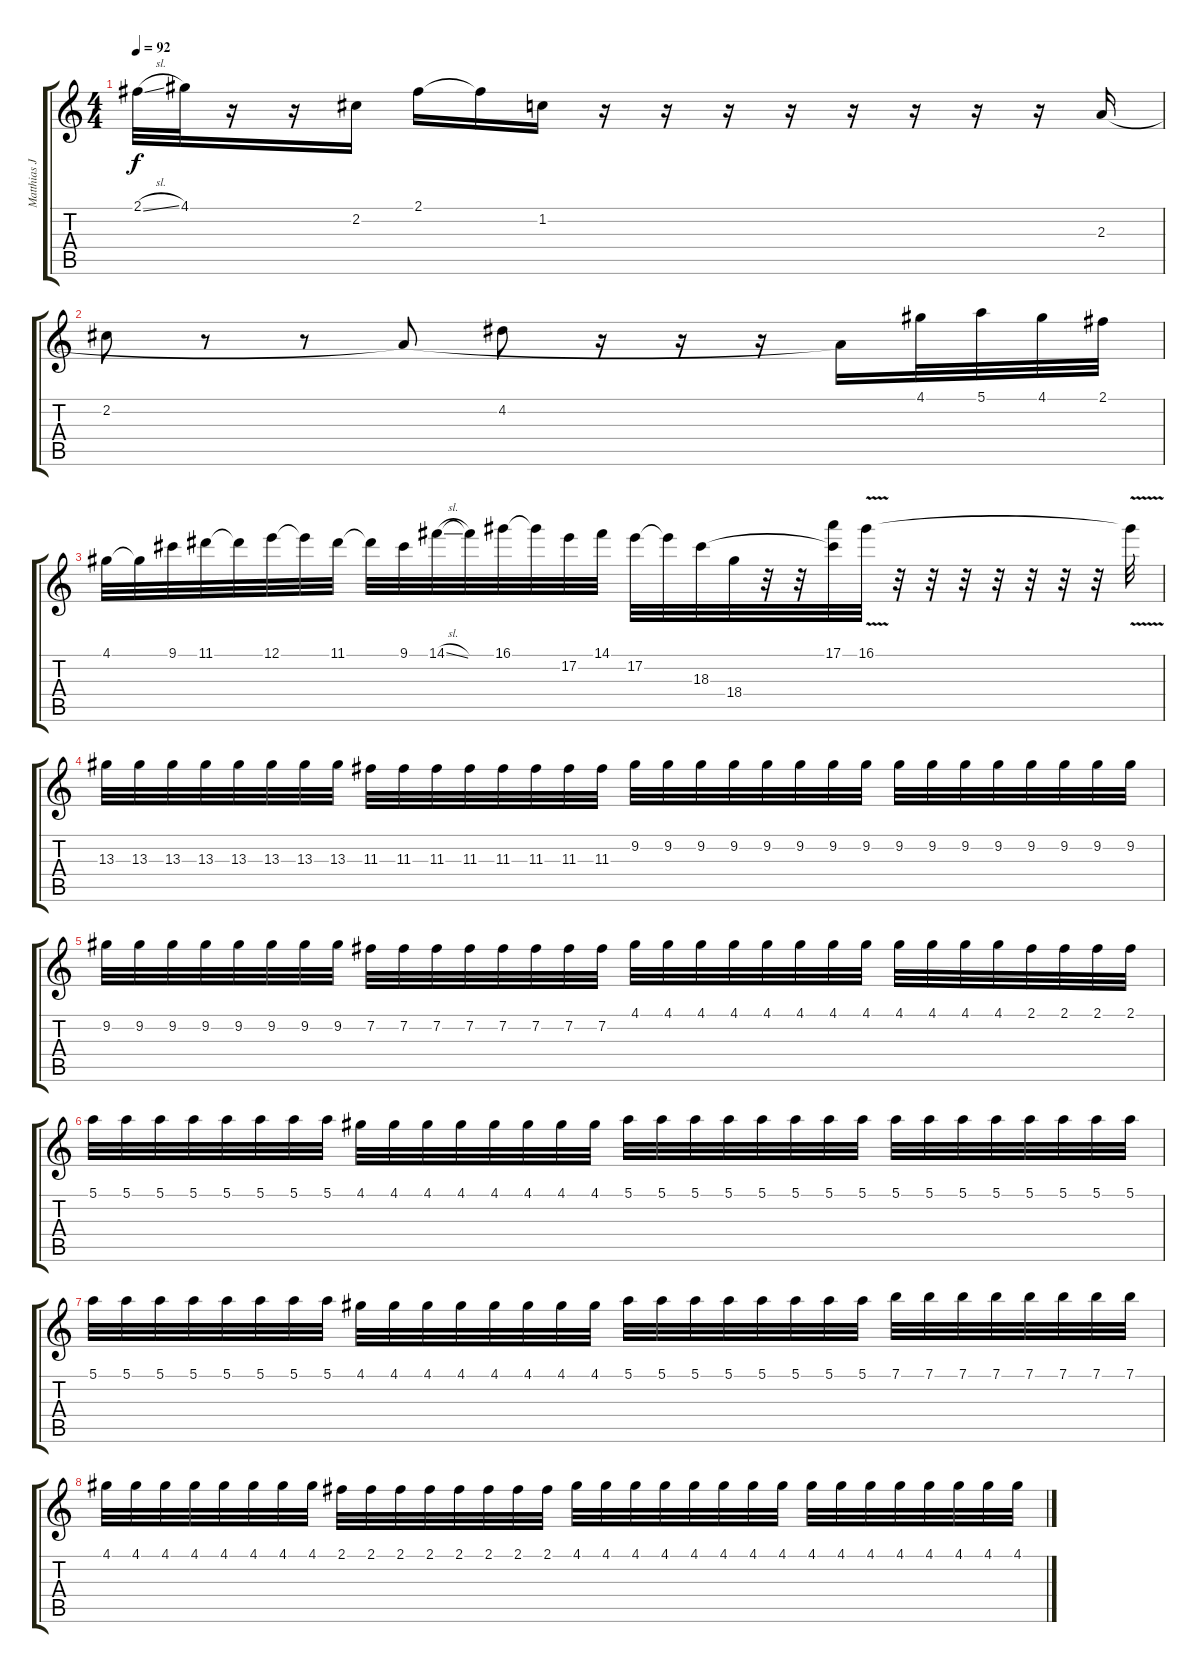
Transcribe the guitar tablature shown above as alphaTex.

\track ("Matthias Jabs" "Matthias J") {instrument electricguitarjazz}
\staff {score tabs}
\tuning (E4 B3 G3 D3 A2 E2) {hide}
\ts (4 4)
\tempo 92
\clef g2
\ks c
2.1{sl}.32{dy f} 4.1.32 r.16 r.16 2.2{t}.16 2.1.16 2.1{t}.16 1.2.16 r.16 r.16 r.16 r.16 r.16 r.16 r.16 r.16 2.3{t}.16 |
2.2.8 r.8 r.8 2.3{t}.8 4.2.8 r.16 r.16 r.16 2.3{t}.16 4.1.32 5.1.32 4.1.32 2.1.32 |
4.1.32 4.1{t}.32 9.1.32 11.1.32 11.1{t}.32 12.1.32 12.1{t}.32 11.1.32 11.1{t}.32 9.1.32 14.1{sl}.32 14.1{t}.32 16.1.32 16.1{t}.32 17.2.32 14.1.32 17.2.32 17.2{t}.32 18.3.32 18.4.32 r.32 r.32 (17.1 18.3{t}).32 16.1{v}.32 r.32 r.32 r.32 r.32 r.32 r.32 r.32 16.1{t}.32 |
13.3.32 13.3.32 13.3.32 13.3.32 13.3.32 13.3.32 13.3.32 13.3.32 11.3.32 11.3.32 11.3.32 11.3.32 11.3.32 11.3.32 11.3.32 11.3.32 9.2.32 9.2.32 9.2.32 9.2.32 9.2.32 9.2.32 9.2.32 9.2.32 9.2.32 9.2.32 9.2.32 9.2.32 9.2.32 9.2.32 9.2.32 9.2.32 |
9.2.32 9.2.32 9.2.32 9.2.32 9.2.32 9.2.32 9.2.32 9.2.32 7.2.32 7.2.32 7.2.32 7.2.32 7.2.32 7.2.32 7.2.32 7.2.32 4.1.32 4.1.32 4.1.32 4.1.32 4.1.32 4.1.32 4.1.32 4.1.32 4.1.32 4.1.32 4.1.32 4.1.32 2.1.32 2.1.32 2.1.32 2.1.32 |
5.1.32 5.1.32 5.1.32 5.1.32 5.1.32 5.1.32 5.1.32 5.1.32 4.1.32 4.1.32 4.1.32 4.1.32 4.1.32 4.1.32 4.1.32 4.1.32 5.1.32 5.1.32 5.1.32 5.1.32 5.1.32 5.1.32 5.1.32 5.1.32 5.1.32 5.1.32 5.1.32 5.1.32 5.1.32 5.1.32 5.1.32 5.1.32 |
5.1.32 5.1.32 5.1.32 5.1.32 5.1.32 5.1.32 5.1.32 5.1.32 4.1.32 4.1.32 4.1.32 4.1.32 4.1.32 4.1.32 4.1.32 4.1.32 5.1.32 5.1.32 5.1.32 5.1.32 5.1.32 5.1.32 5.1.32 5.1.32 7.1.32 7.1.32 7.1.32 7.1.32 7.1.32 7.1.32 7.1.32 7.1.32 |
4.1.32 4.1.32 4.1.32 4.1.32 4.1.32 4.1.32 4.1.32 4.1.32 2.1.32 2.1.32 2.1.32 2.1.32 2.1.32 2.1.32 2.1.32 2.1.32 4.1.32 4.1.32 4.1.32 4.1.32 4.1.32 4.1.32 4.1.32 4.1.32 4.1.32 4.1.32 4.1.32 4.1.32 4.1.32 4.1.32 4.1.32 4.1.32
